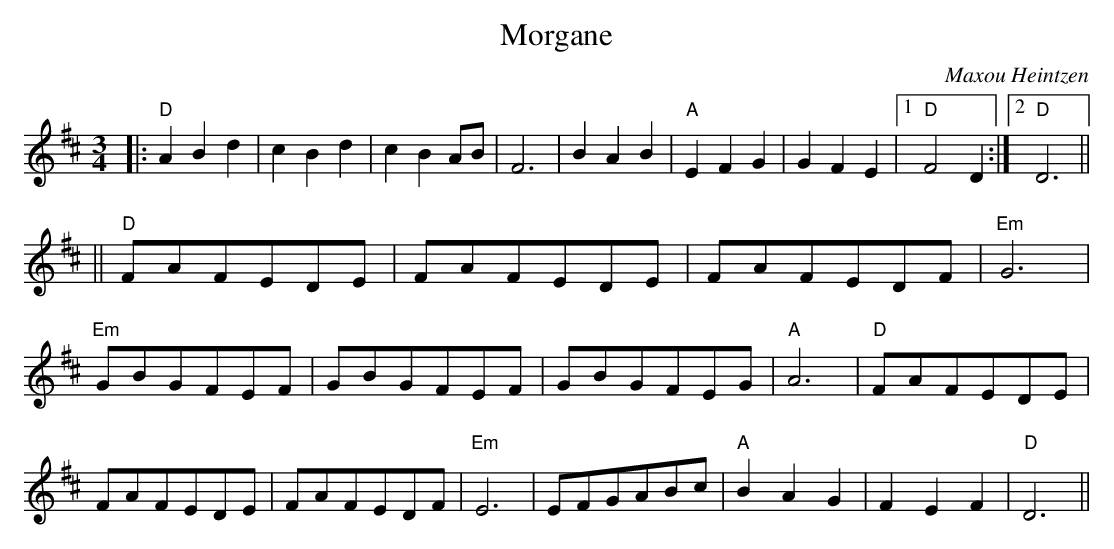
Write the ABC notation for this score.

X:1
T:Morgane
C:Maxou Heintzen
M:3/4
L:1/8
E:13
K:D
|:"D"A2 B2 d2|c2 B2 d2|c2 B2 AB|F6|\
B2 A2 B2|"A"E2 F2 G2|G2 F2 E2|1 "D"F4 D2:|2 "D"D6||*
E:11
||"D"FAFEDE|FAFEDE|FAFEDF|"Em"G6|\
"Em"GBGFEF|GBGFEF|GBGFEG|"A"A6|\
"D"FAFEDE|FAFEDE|FAFEDF|"Em"E6|\
EFGABc|"A"B2 A2 G2|F2 E2 F2|"D"D6||**
